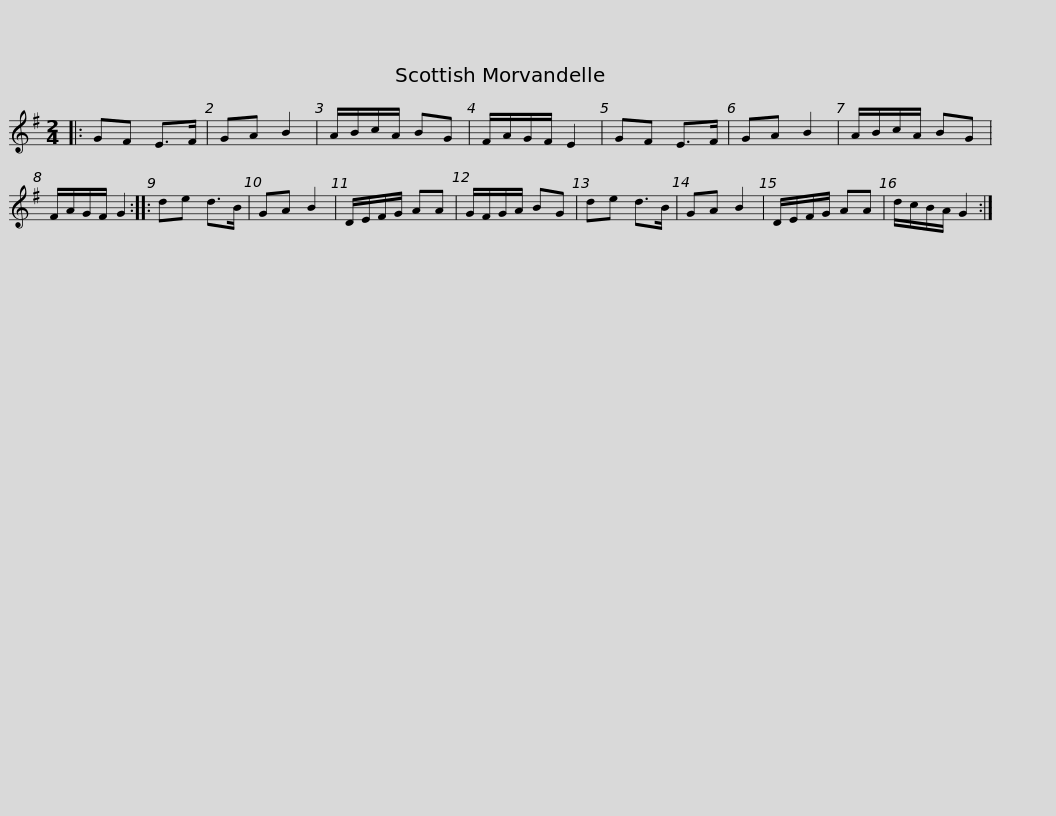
X:1
L:1/8
M:2/4
I:linebreak $
K:G
V:1 treble
V:1
|: GF E>F | GA B2 | A/B/c/A/ BG | F/A/G/F/ E2 | GF E>F | %5
 GA B2 | A/B/c/A/ BG | F/A/G/F/ G2 :: de d>B |$ GA B2 | %10
 D/E/F/G/ AA | G/F/G/A/ BG | de d>B | GA B2 | D/E/F/G/ AA | %15
 d/c/B/A/ G2 :| %16
